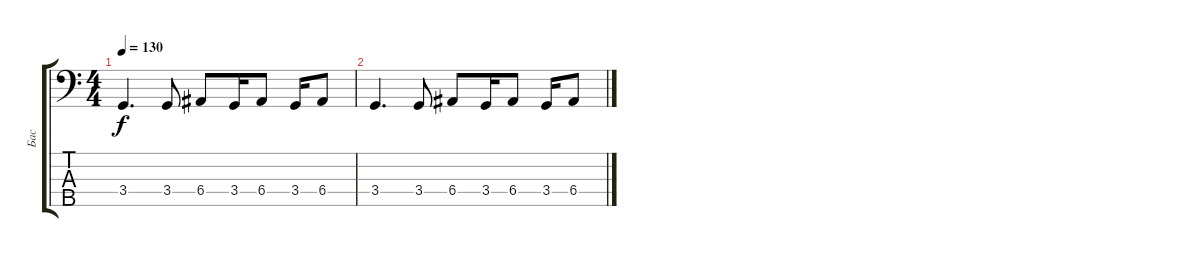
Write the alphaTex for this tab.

\track ("Бас" "Бас") {instrument electricbasspick}
\staff {score tabs}
\tuning (G2 D2 A1 E1 B0) {hide}
\ts (4 4)
\tempo 130
\clef f4
\ks c
3.4.4{d dy f} 3.4.8 6.4.8 3.4.16 6.4.8 3.4.16 6.4.8 |
3.4.4{d} 3.4.8 6.4.8 3.4.16 6.4.8 3.4.16 6.4.8
